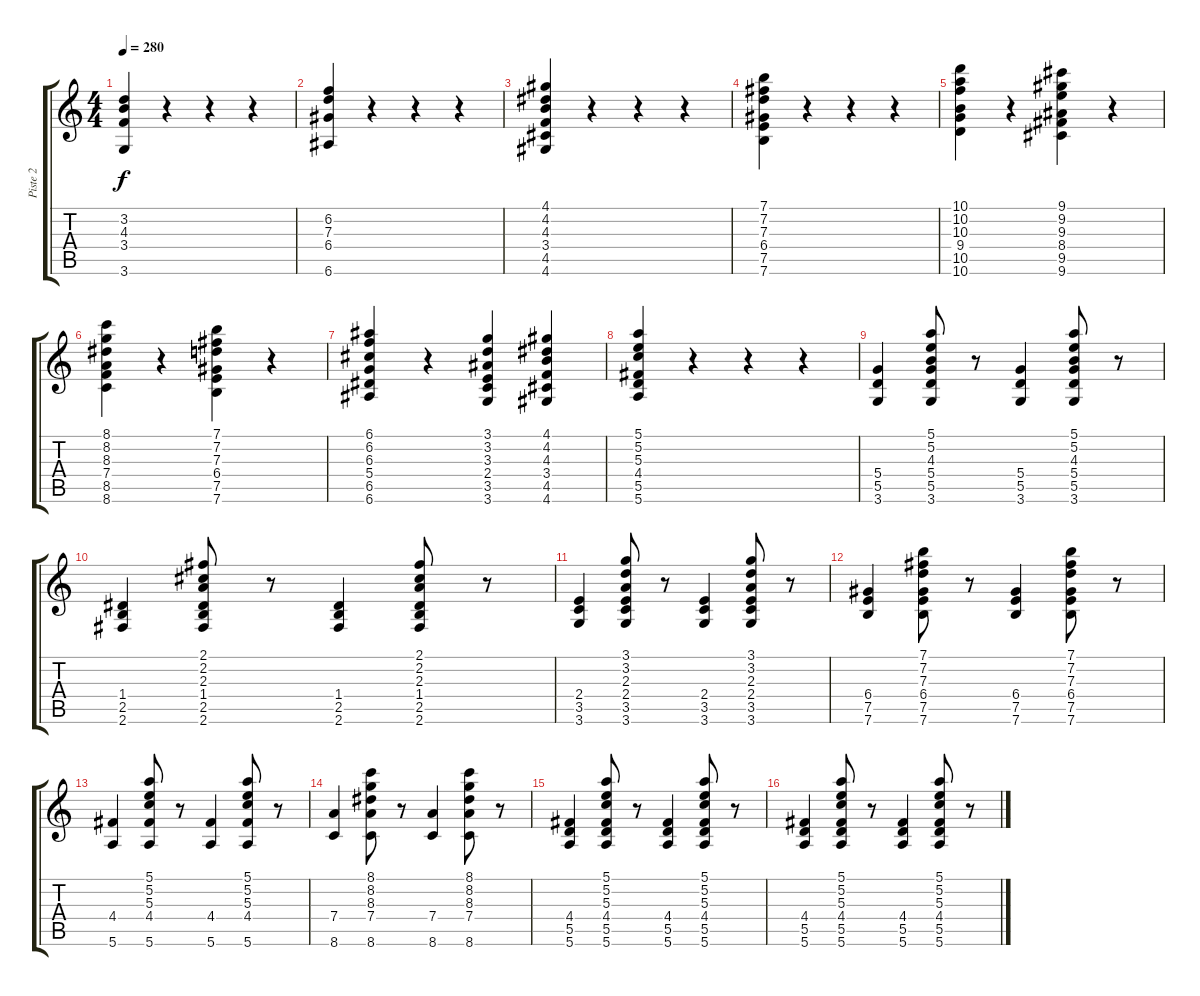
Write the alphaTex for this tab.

\track ("Piste 2" "Piste 2") {instrument acousticguitarsteel}
\staff {score tabs}
\tuning (E4 B3 G3 D3 A2 E2) {hide}
\ts (4 4)
\tempo 280
\clef g2
\ks c
(3.2 4.3 3.4 3.6).4{dy f instrument acousticguitarsteel} r.4 r.4 r.4 |
(6.2 7.3 6.4 6.6).4 r.4 r.4 r.4 |
(4.1 4.2 4.3 3.4 4.5 4.6).4 r.4 r.4 r.4 |
(7.1 7.2 7.3 6.4 7.5 7.6).4 r.4 r.4 r.4 |
(10.1 10.2 10.3 9.4 10.5 10.6).4 r.4 (9.1 9.2 9.3 8.4 9.5 9.6).4 r.4 |
(8.1 8.2 8.3 7.4 8.5 8.6).4 r.4 (7.1 7.2 7.3 6.4 7.5 7.6).4 r.4 |
(6.1 6.2 6.3 5.4 6.5 6.6).4 r.4 (3.1 3.2 3.3 2.4 3.5 3.6).4 (4.1 4.2 4.3 3.4 4.5 4.6).4 |
(5.1 5.2 5.3 4.4 5.5 5.6).4 r.4 r.4 r.4 |
(5.4 5.5 3.6).4 (5.1 5.2 4.3 5.4 5.5 3.6).8 r.8 (5.4 5.5 3.6).4 (5.1 5.2 4.3 5.4 5.5 3.6).8 r.8 |
(1.4 2.5 2.6).4 (2.1 2.2 2.3 1.4 2.5 2.6).8 r.8 (1.4 2.5 2.6).4 (2.1 2.2 2.3 1.4 2.5 2.6).8 r.8 |
(2.4 3.5 3.6).4 (3.1 3.2 2.3 2.4 3.5 3.6).8 r.8 (2.4 3.5 3.6).4 (3.1 3.2 2.3 2.4 3.5 3.6).8 r.8 |
(6.4 7.5 7.6).4 (7.1 7.2 7.3 6.4 7.5 7.6).8 r.8 (6.4 7.5 7.6).4 (7.1 7.2 7.3 6.4 7.5 7.6).8 r.8 |
(4.4 5.6).4 (5.1 5.2 5.3 4.4 5.6).8 r.8 (4.4 5.6).4 (5.1 5.2 5.3 4.4 5.6).8 r.8 |
(7.4 8.6).4 (8.1 8.2 8.3 7.4 8.6).8 r.8 (7.4 8.6).4 (8.1 8.2 8.3 7.4 8.6).8 r.8 |
(4.4 5.5 5.6).4 (5.1 5.2 5.3 4.4 5.5 5.6).8 r.8 (4.4 5.5 5.6).4 (5.1 5.2 5.3 4.4 5.5 5.6).8 r.8 |
(4.4 5.5 5.6).4 (5.1 5.2 5.3 4.4 5.5 5.6).8 r.8 (4.4 5.5 5.6).4 (5.1 5.2 5.3 4.4 5.5 5.6).8 r.8
